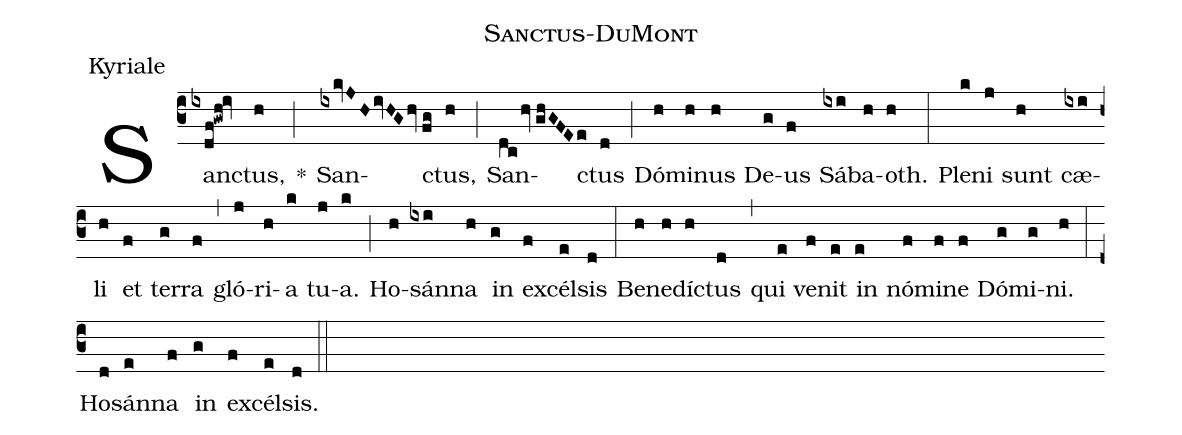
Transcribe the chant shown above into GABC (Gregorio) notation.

name:Sanctus-DuMont;
office-part:Kyriale;
%%
(c3)San(ixdf!gwh!iv)ctus,(h) *(;)
San(ixkvJHivHGhv!//fg)ctus,(h) (;)
San(dchv!//ghGFEe)ctus(d) (;)
Dó(h)mi(h)nus(h) De(g)us(f) Sá(ixi)ba(h)oth.(h) (:)
Ple(k)ni(j) sunt(h) cæ(ixi)li(h) et(f) ter(g)ra(f) (,)
gló(j)ri(h)a(k) tu(j)a.(k) (;)
Ho(h)sán(ixi)na(h) in(g) ex(f)cél(e)sis(d) (:)
Be(h)ne(h)dí(h)ctus(d) (,)
qui(e) ve(f)nit(e) in(e) nó(f)mi(f)ne(f) Dó(g)mi(g)ni.(h) (:)
Ho(d)sán(e)na(f) in(g) ex(f)cél(e)sis.(d) (::)
